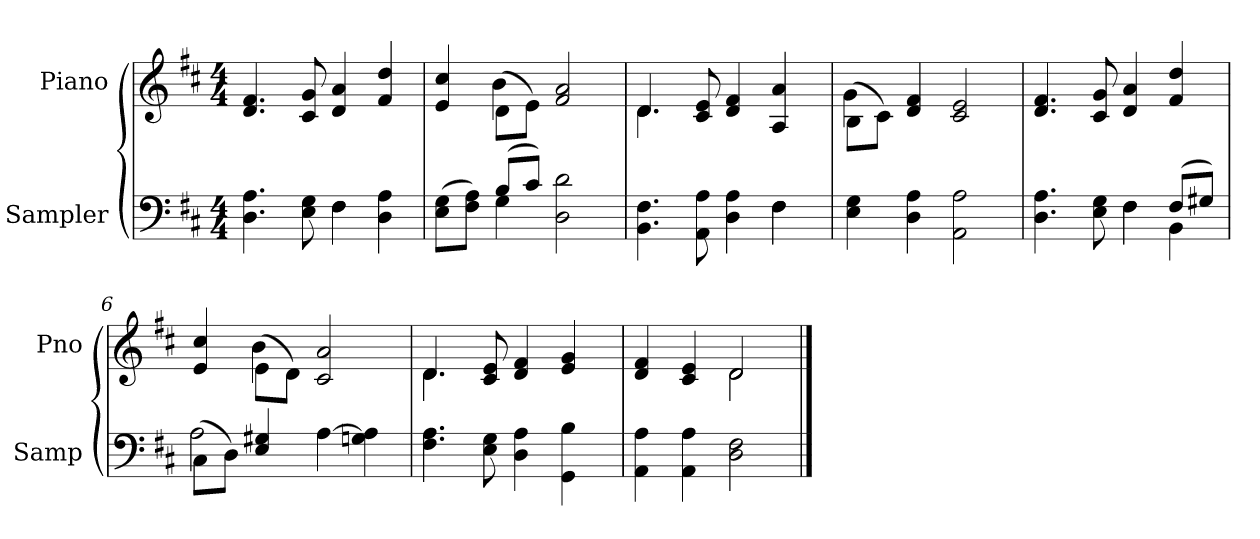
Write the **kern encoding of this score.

**kern	**kern
*part2	*part1
*staff2	*staff1
*I"Sampler	*I"Piano
*I'Samp	*I'Pno
*clefF4	*clefG2
*k[f#c#]	*k[f#c#]
*D:	*D:
*M4/4	*M4/4
=1	=1
*^	*
4.D 4.A	2ryy	4.d 4.f#
8E 8G	.	8c# 8g
4F#\	4F#	4d 4a
4D 4A	4ryy	4f# 4dd
=2	=2	=2
*	*	*^
(8E\ 8G\L	4ryy	4e 4cc#	4ryy
8F#\ 8A\J)	.	.	.
(8B/L	4G	(8d\L	4b
8c#/J)	.	8e\J)	.
2D 2d	2ryy	2f# 2a	2ryy
=3	=3	=3	=3
4.BB 4.F#	2.ryy	4.d/	4.d
8AA 8A	.	8c# 8e	2ryy
4D 4A	.	4d 4f#	.
4F#\	4F#	4A 4a	.
.	.	.	8ryy
*v	*v	*	*
=4	=4	=4
4E 4G	(8B\L	4g
.	8c#\J)	.
4D 4A	4d 4f#	2.ryy
2AA 2A	2c# 2e	.
*	*v	*v
=5	=5
*^	*
4.D 4.A	2ryy	4.d 4.f#
8E 8G	.	8c# 8g
4F#\	4F#	4d 4a
(8F#/L	4BB	4f# 4dd
8G#X/J)	.	.
=6	=6	=6
*	*	*^
(8C#\L	2A	4e 4cc#	4ryy
8D\J)	.	.	.
4E 4G#X	.	(8e\L	4b
.	.	8d\J)	.
[4A	2ryy	2c# 2a	2ryy
4Gn 4A]	.	.	.
*v	*v	*	*
=7	=7	=7
4.F# 4.A	4.d/	4.d
8E 8G	8c# 8e	2ryy
4D 4A	4d 4f#	.
4GG 4B	4e 4g	.
.	.	8ryy
=8	=8	=8
4AA 4A	4d 4f#	2ryy
4AA 4A	4c# 4e	.
2D 2F#	2d/	2d
*	*v	*v
==	==
*-	*-
